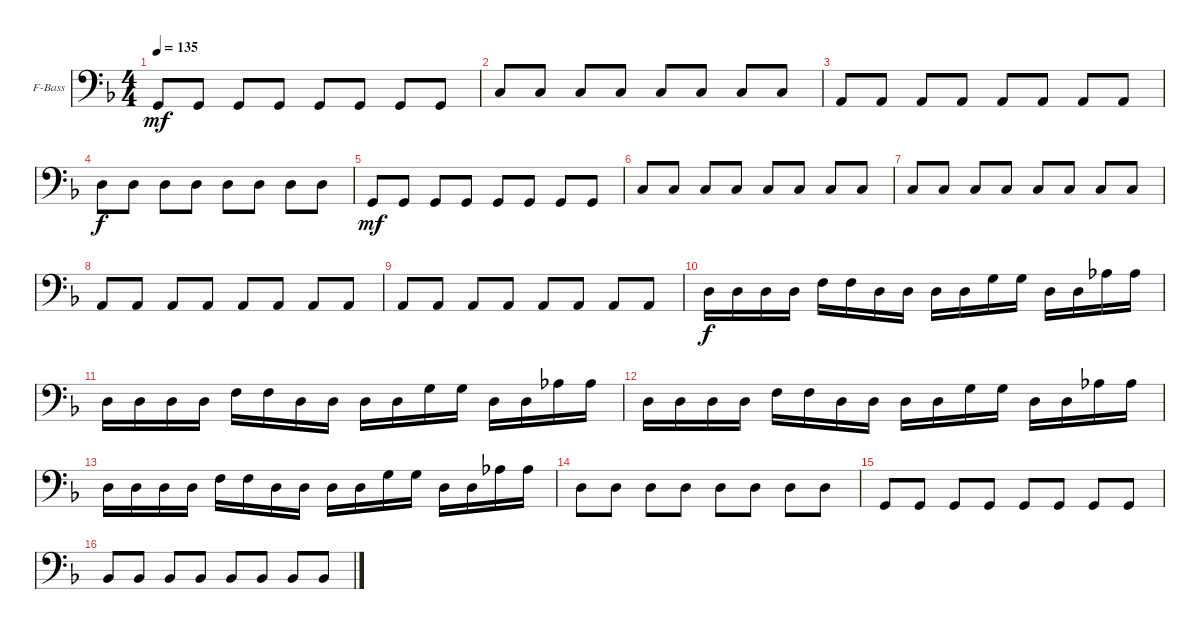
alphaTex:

\defaultSystemsLayout 4
\bracketExtendMode groupsimilarinstruments
\firstSystemTrackNameOrientation horizontal
\otherSystemsTrackNameOrientation horizontal
\track ("Fretless Bass" "F-Bass") {instrument fretlessbass}
\staff {score}
\tuning (G2 D2 A1 E1)
\ts (4 4)
\tempo 135
\clef f4
\ks dminor
3.4.8{dy mf} 3.4.8 3.4.8 3.4.8 3.4.8 3.4.8 3.4.8 3.4.8 |
3.3.8 3.3.8 3.3.8 3.3.8 3.3.8 3.3.8 3.3.8 3.3.8 |
0.3.8 0.3.8 0.3.8 0.3.8 0.3.8 0.3.8 0.3.8 0.3.8 |
5.3.8{dy f} 5.3.8 5.3.8 5.3.8 5.3.8 5.3.8 5.3.8 5.3.8 |
3.4.8{dy mf} 3.4.8 3.4.8 3.4.8 3.4.8 3.4.8 3.4.8 3.4.8 |
3.3.8 3.3.8 3.3.8 3.3.8 3.3.8 3.3.8 3.3.8 3.3.8 |
3.3.8 3.3.8 3.3.8 3.3.8 3.3.8 3.3.8 3.3.8 3.3.8 |
0.3.8 0.3.8 0.3.8 0.3.8 0.3.8 0.3.8 0.3.8 0.3.8 |
0.3.8 0.3.8 0.3.8 0.3.8 0.3.8 0.3.8 0.3.8 0.3.8 |
0.2.16{dy f} 0.2.16 0.2.16 0.2.16 3.2.16 3.2.16 0.2.16 0.2.16 0.2.16 0.2.16 5.2.16 5.2.16 0.2.16 0.2.16 6.2.16 6.2.16 |
0.2.16 0.2.16 0.2.16 0.2.16 3.2.16 3.2.16 0.2.16 0.2.16 0.2.16 0.2.16 5.2.16 5.2.16 0.2.16 0.2.16 6.2.16 6.2.16 |
0.2.16 0.2.16 0.2.16 0.2.16 3.2.16 3.2.16 0.2.16 0.2.16 0.2.16 0.2.16 5.2.16 5.2.16 0.2.16 0.2.16 6.2.16 6.2.16 |
0.2.16 0.2.16 0.2.16 0.2.16 3.2.16 3.2.16 0.2.16 0.2.16 0.2.16 0.2.16 5.2.16 5.2.16 0.2.16 0.2.16 6.2.16 6.2.16 |
5.3.8 5.3.8 5.3.8 5.3.8 5.3.8 5.3.8 5.3.8 5.3.8 |
3.4.8 3.4.8 3.4.8 3.4.8 3.4.8 3.4.8 3.4.8 3.4.8 |
6.4.8 6.4.8 6.4.8 6.4.8 6.4.8 6.4.8 6.4.8 6.4.8
